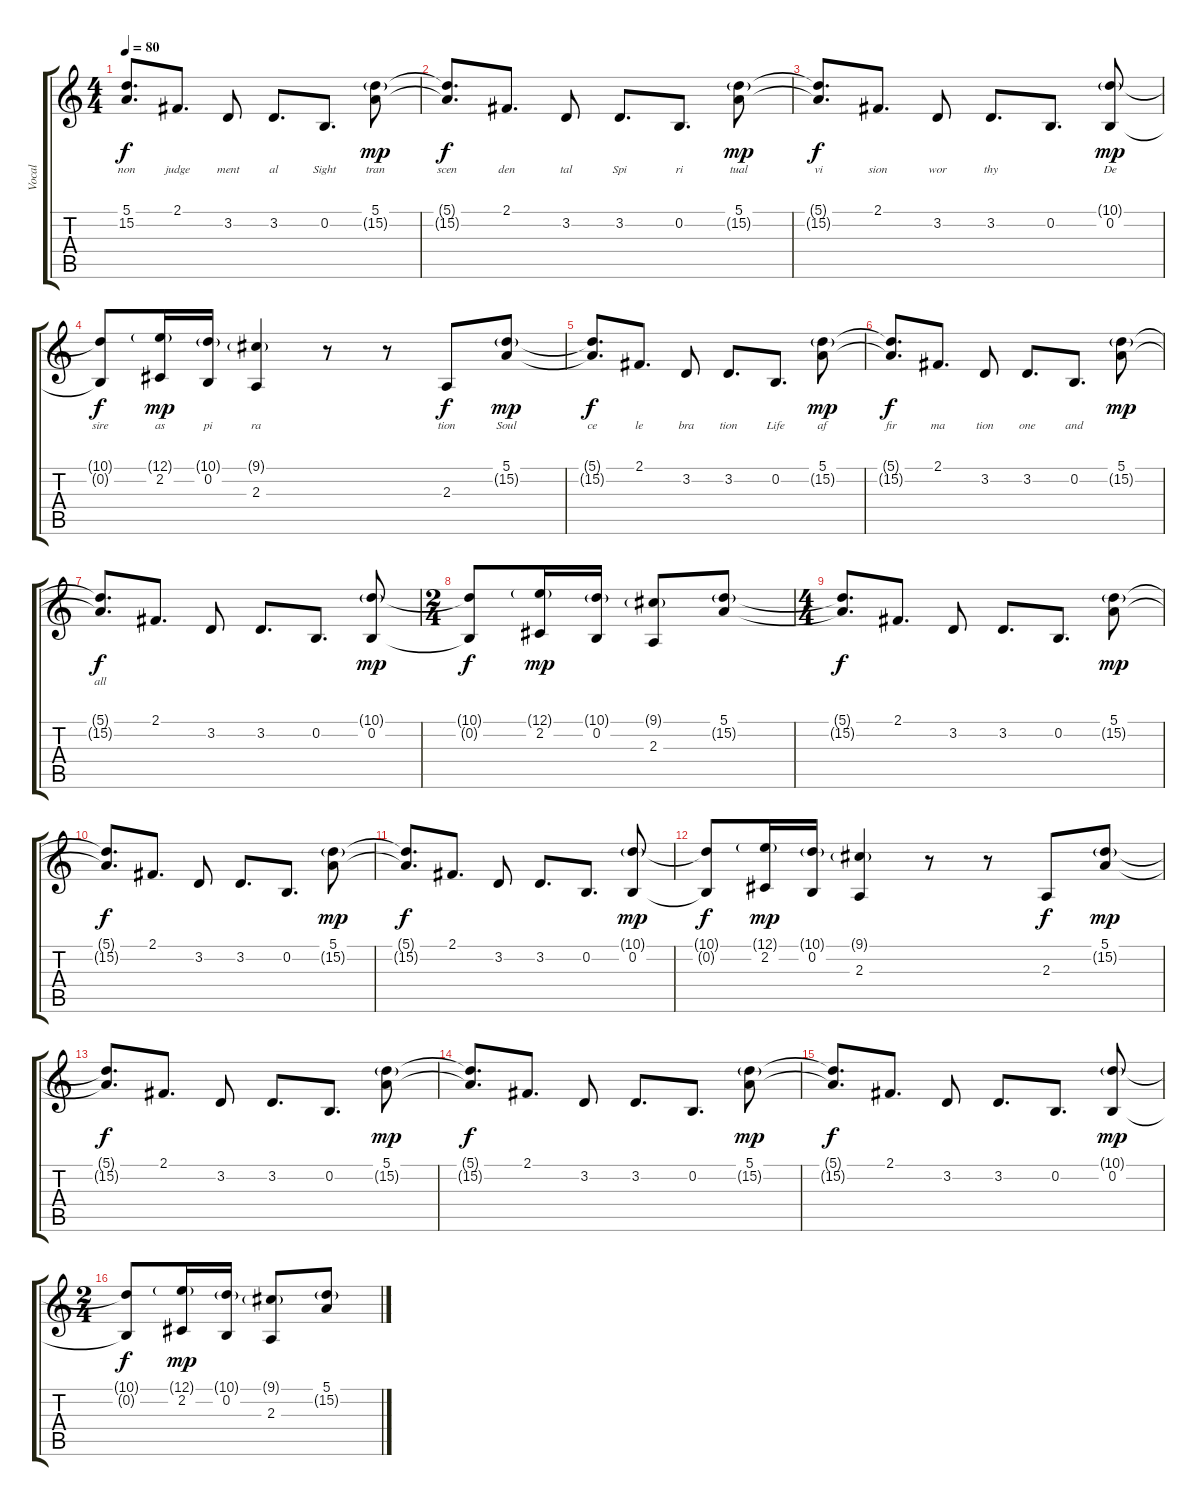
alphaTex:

\track ("Vocal" "Vocal") {instrument acousticgrandpiano}
\staff {score tabs}
\tuning (E4 B3 G3 D3 A2 E2) {hide}
\ts (4 4)
\tempo 80
\clef g2
\ks c
(5.1{t} 15.2{t}).8{d lyrics (0 "non") lyrics (1 "") lyrics (2 "") lyrics (3 "") lyrics (4 "") dy f} 2.1.8{d lyrics (0 "judge") lyrics (1 "") lyrics (2 "") lyrics (3 "") lyrics (4 "")} 3.2.8{lyrics (0 "ment") lyrics (1 "") lyrics (2 "") lyrics (3 "") lyrics (4 "")} 3.2.8{d lyrics (0 "al") lyrics (1 "") lyrics (2 "") lyrics (3 "") lyrics (4 "")} 0.2.8{d lyrics (0 "Sight") lyrics (1 "") lyrics (2 "") lyrics (3 "") lyrics (4 "")} (5.1 15.2{g}).8{lyrics (0 "tran") lyrics (1 "") lyrics (2 "") lyrics (3 "") lyrics (4 "") dy mp} |
(5.1{t} 15.2{t}).8{d lyrics (0 "scen") lyrics (1 "") lyrics (2 "") lyrics (3 "") lyrics (4 "") dy f} 2.1.8{d lyrics (0 "den") lyrics (1 "") lyrics (2 "") lyrics (3 "") lyrics (4 "")} 3.2.8{lyrics (0 "tal") lyrics (1 "") lyrics (2 "") lyrics (3 "") lyrics (4 "")} 3.2.8{d lyrics (0 "Spi") lyrics (1 "") lyrics (2 "") lyrics (3 "") lyrics (4 "")} 0.2.8{d lyrics (0 "ri") lyrics (1 "") lyrics (2 "") lyrics (3 "") lyrics (4 "")} (5.1 15.2{g}).8{lyrics (0 "tual") lyrics (1 "") lyrics (2 "") lyrics (3 "") lyrics (4 "") dy mp} |
(5.1{t} 15.2{t}).8{d lyrics (0 "vi") lyrics (1 "") lyrics (2 "") lyrics (3 "") lyrics (4 "") dy f} 2.1.8{d lyrics (0 "sion") lyrics (1 "") lyrics (2 "") lyrics (3 "") lyrics (4 "")} 3.2.8{lyrics (0 "wor") lyrics (1 "") lyrics (2 "") lyrics (3 "") lyrics (4 "")} 3.2.8{d lyrics (0 "thy") lyrics (1 "") lyrics (2 "") lyrics (3 "") lyrics (4 "")} 0.2.8{d lyrics (0 "") lyrics (1 "") lyrics (2 "") lyrics (3 "") lyrics (4 "")} (10.1{g} 0.2).8{lyrics (0 "De") lyrics (1 "") lyrics (2 "") lyrics (3 "") lyrics (4 "") dy mp} |
(10.1{t} 0.2{t}).8{lyrics (0 "sire") lyrics (1 "") lyrics (2 "") lyrics (3 "") lyrics (4 "") dy f} (12.1{g} 2.2).16{lyrics (0 "as") lyrics (1 "") lyrics (2 "") lyrics (3 "") lyrics (4 "") dy mp} (10.1{g} 0.2).16{lyrics (0 "pi") lyrics (1 "") lyrics (2 "") lyrics (3 "") lyrics (4 "")} (9.1{g} 2.3).4{lyrics (0 "ra") lyrics (1 "") lyrics (2 "") lyrics (3 "") lyrics (4 "")} r.8 r.8 2.3.8{lyrics (0 "tion") lyrics (1 "") lyrics (2 "") lyrics (3 "") lyrics (4 "") dy f} (5.1 15.2{g}).8{lyrics (0 "Soul") lyrics (1 "") lyrics (2 "") lyrics (3 "") lyrics (4 "") dy mp} |
(5.1{t} 15.2{t}).8{d lyrics (0 "ce") lyrics (1 "") lyrics (2 "") lyrics (3 "") lyrics (4 "") dy f} 2.1.8{d lyrics (0 "le") lyrics (1 "") lyrics (2 "") lyrics (3 "") lyrics (4 "")} 3.2.8{lyrics (0 "bra") lyrics (1 "") lyrics (2 "") lyrics (3 "") lyrics (4 "")} 3.2.8{d lyrics (0 "tion") lyrics (1 "") lyrics (2 "") lyrics (3 "") lyrics (4 "")} 0.2.8{d lyrics (0 "Life") lyrics (1 "") lyrics (2 "") lyrics (3 "") lyrics (4 "")} (5.1 15.2{g}).8{lyrics (0 "af") lyrics (1 "") lyrics (2 "") lyrics (3 "") lyrics (4 "") dy mp} |
(5.1{t} 15.2{t}).8{d lyrics (0 "fir") lyrics (1 "") lyrics (2 "") lyrics (3 "") lyrics (4 "") dy f} 2.1.8{d lyrics (0 "ma") lyrics (1 "") lyrics (2 "") lyrics (3 "") lyrics (4 "")} 3.2.8{lyrics (0 "tion") lyrics (1 "") lyrics (2 "") lyrics (3 "") lyrics (4 "")} 3.2.8{d lyrics (0 "one") lyrics (1 "") lyrics (2 "") lyrics (3 "") lyrics (4 "")} 0.2.8{d lyrics (0 "and") lyrics (1 "") lyrics (2 "") lyrics (3 "") lyrics (4 "")} (5.1 15.2{g}).8{lyrics (0 "") lyrics (1 "") lyrics (2 "") lyrics (3 "") lyrics (4 "") dy mp} |
(5.1{t} 15.2{t}).8{d lyrics (0 "all") lyrics (1 "") lyrics (2 "") lyrics (3 "") lyrics (4 "") dy f} 2.1.8{d} 3.2.8 3.2.8{d} 0.2.8{d} (10.1{g} 0.2).8{dy mp} |
\ts (2 4)
(10.1{t} 0.2{t}).8{dy f} (12.1{g} 2.2).16{dy mp} (10.1{g} 0.2).16 (9.1{g} 2.3).8 (5.1 15.2{g}).8 |
\ts (4 4)
(5.1{t} 15.2{t}).8{d dy f} 2.1.8{d} 3.2.8 3.2.8{d} 0.2.8{d} (5.1 15.2{g}).8{dy mp} |
(5.1{t} 15.2{t}).8{d dy f} 2.1.8{d} 3.2.8 3.2.8{d} 0.2.8{d} (5.1 15.2{g}).8{dy mp} |
(5.1{t} 15.2{t}).8{d dy f} 2.1.8{d} 3.2.8 3.2.8{d} 0.2.8{d} (10.1{g} 0.2).8{dy mp} |
(10.1{t} 0.2{t}).8{dy f} (12.1{g} 2.2).16{dy mp} (10.1{g} 0.2).16 (9.1{g} 2.3).4 r.8 r.8 2.3.8{dy f} (5.1 15.2{g}).8{dy mp} |
(5.1{t} 15.2{t}).8{d dy f} 2.1.8{d} 3.2.8 3.2.8{d} 0.2.8{d} (5.1 15.2{g}).8{dy mp} |
(5.1{t} 15.2{t}).8{d dy f} 2.1.8{d} 3.2.8 3.2.8{d} 0.2.8{d} (5.1 15.2{g}).8{dy mp} |
(5.1{t} 15.2{t}).8{d dy f} 2.1.8{d} 3.2.8 3.2.8{d} 0.2.8{d} (10.1{g} 0.2).8{dy mp} |
\ts (2 4)
(10.1{t} 0.2{t}).8{dy f} (12.1{g} 2.2).16{dy mp} (10.1{g} 0.2).16 (9.1{g} 2.3).8 (5.1 15.2{g}).8
